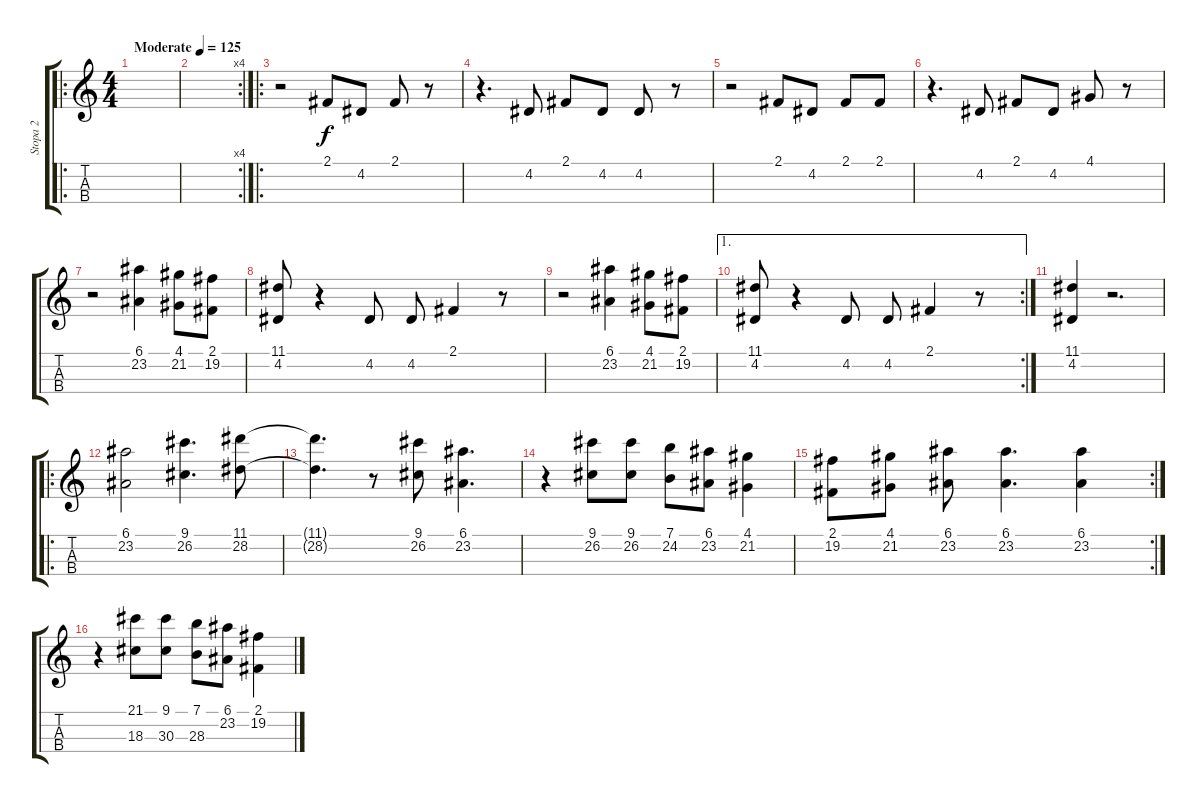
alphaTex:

\track ("Stopa 2" "Stopa 2") {instrument brightacousticpiano}
\staff {score tabs}
\tuning (E4 B3 G3 D3) {hide}
\ro
\ts (4 4)
\tempo (125 "Moderate")
\clef g2
\ks c
|
\rc 4
|
\ro
r.2 2.1.8 4.2.8 2.1.8 r.8 |
r.4{d} 4.2.8 2.1.8 4.2.8 4.2.8 r.8 |
r.2 2.1.8 4.2.8 2.1.8 2.1.8 |
r.4{d} 4.2.8 2.1.8 4.2.8 4.1.8 r.8 |
r.2 (6.1 23.2).4 (4.1 21.2).8 (2.1 19.2).8 |
(11.1 4.2).8 r.4 4.2.8 4.2.8 2.1.4 r.8 |
r.2 (6.1 23.2).4 (4.1 21.2).8 (2.1 19.2).8 |
\ae 1
\rc 2
(11.1 4.2).8 r.4 4.2.8 4.2.8 2.1.4 r.8 |
(11.1 4.2).4 r.2{d} |
\ro
(6.1 23.2).2 (9.1 26.2).4{d} (11.1 28.2).8 |
(11.1{t} 28.2{t}).4{d} r.8 (9.1 26.2).8 (6.1 23.2).4{d} |
r.4 (9.1 26.2).8 (9.1 26.2).8 (7.1 24.2).8 (6.1 23.2).8 (4.1 21.2).4 |
\rc 2
(2.1 19.2).8 (4.1 21.2).8 (6.1 23.2).8 (6.1 23.2).4{d} (6.1 23.2).4 |
r.4 (21.1 18.3).8 (9.1 30.3).8 (7.1 28.3).8 (6.1 23.2).8 (2.1 19.2).4
